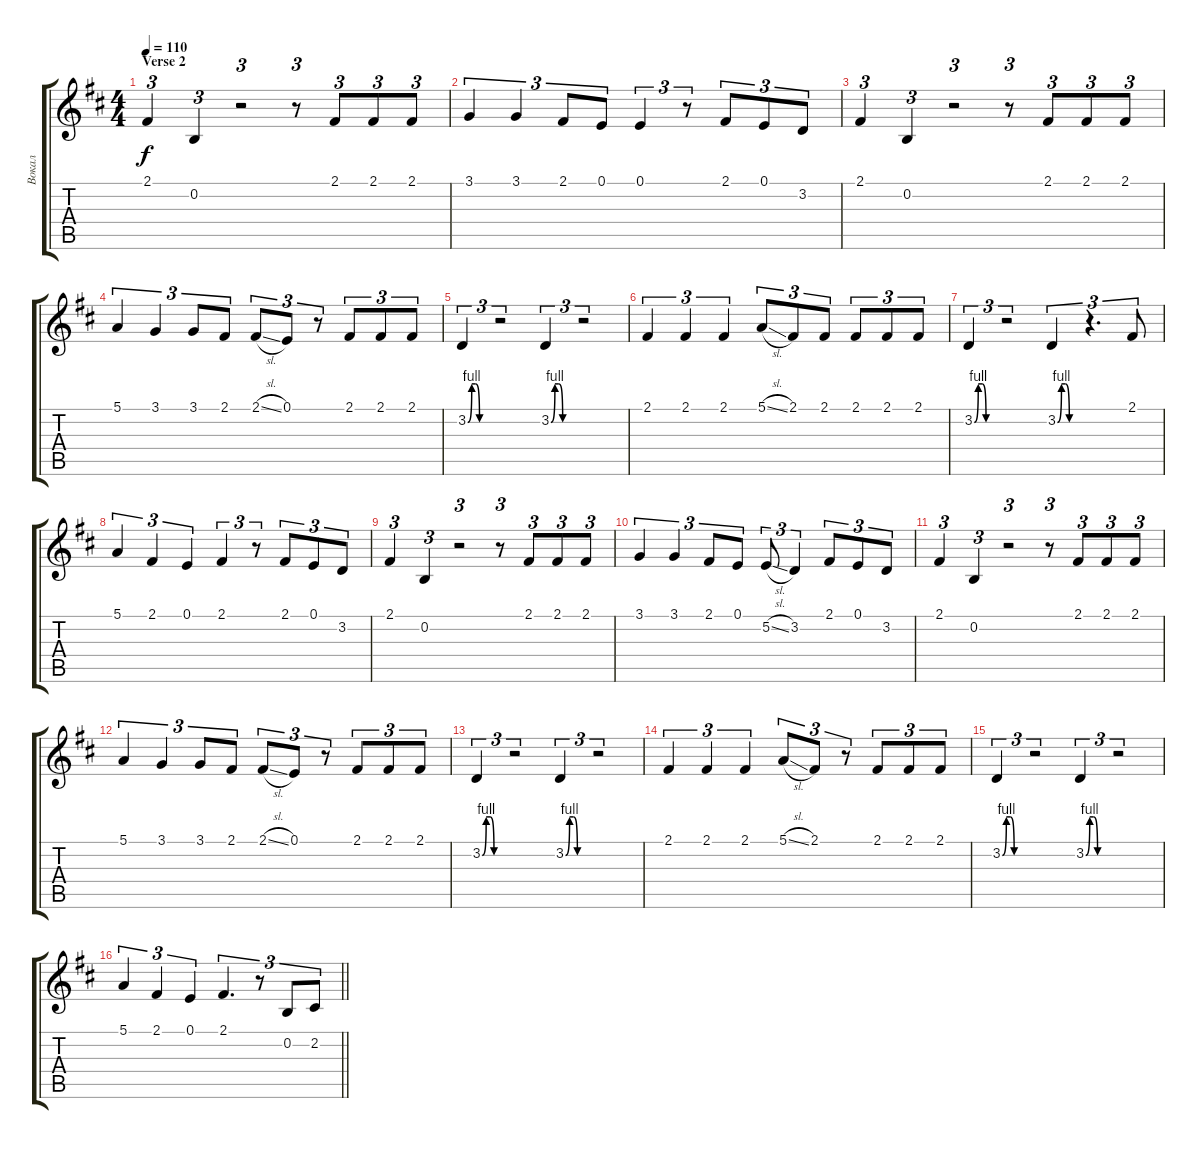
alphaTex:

\track ("Вокал" "Вокал") {instrument fx7echoes}
\staff {score tabs}
\tuning (E4 B3 G3 D3 A2 E2) {hide}
\ts (4 4)
\section ("" "Verse 2")
\tempo 110
\clef g2
\ks bminor
2.1.4{tu (3 2) dy f} 0.2.4{tu (3 2)} r.2{tu (3 2)} r.8{tu (3 2)} 2.1.8{tu (3 2)} 2.1.8{tu (3 2)} 2.1.8{tu (3 2)} |
3.1.4{tu (3 2)} 3.1.4{tu (3 2)} 2.1.8{tu (3 2)} 0.1.8{tu (3 2)} 0.1.4{tu (3 2)} r.8{tu (3 2)} 2.1.8{tu (3 2)} 0.1.8{tu (3 2)} 3.2.8{tu (3 2)} |
2.1.4{tu (3 2)} 0.2.4{tu (3 2)} r.2{tu (3 2)} r.8{tu (3 2)} 2.1.8{tu (3 2)} 2.1.8{tu (3 2)} 2.1.8{tu (3 2)} |
5.1.4{tu (3 2)} 3.1.4{tu (3 2)} 3.1.8{tu (3 2)} 2.1.8{tu (3 2)} 2.1{sl}.8{tu (3 2)} 0.1.8{tu (3 2)} r.8{tu (3 2)} 2.1.8{tu (3 2)} 2.1.8{tu (3 2)} 2.1.8{tu (3 2)} |
3.2{be (custom 0 0 10 4 20 4 30 0 60 0)}.4{tu (3 2)} r.2{tu (3 2)} 3.2{be (custom 0 0 10 4 20 4 30 0 60 0)}.4{tu (3 2)} r.2{tu (3 2)} |
2.1.4{tu (3 2)} 2.1.4{tu (3 2)} 2.1.4{tu (3 2)} 5.1{sl}.8{tu (3 2)} 2.1.8{tu (3 2)} 2.1.8{tu (3 2)} 2.1.8{tu (3 2)} 2.1.8{tu (3 2)} 2.1.8{tu (3 2)} |
3.2{be (custom 0 0 10 4 20 4 30 0 60 0)}.4{tu (3 2)} r.2{tu (3 2)} 3.2{be (custom 0 0 10 4 20 4 30 0 60 0)}.4{tu (3 2)} r.4{d tu (3 2)} 2.1.8{tu (3 2)} |
5.1.4{tu (3 2)} 2.1.4{tu (3 2)} 0.1.4{tu (3 2)} 2.1.4{tu (3 2)} r.8{tu (3 2)} 2.1.8{tu (3 2)} 0.1.8{tu (3 2)} 3.2.8{tu (3 2)} |
2.1.4{tu (3 2)} 0.2.4{tu (3 2)} r.2{tu (3 2)} r.8{tu (3 2)} 2.1.8{tu (3 2)} 2.1.8{tu (3 2)} 2.1.8{tu (3 2)} |
3.1.4{tu (3 2)} 3.1.4{tu (3 2)} 2.1.8{tu (3 2)} 0.1.8{tu (3 2)} 5.2{sl}.8{tu (3 2)} 3.2.4{tu (3 2)} 2.1.8{tu (3 2)} 0.1.8{tu (3 2)} 3.2.8{tu (3 2)} |
2.1.4{tu (3 2)} 0.2.4{tu (3 2)} r.2{tu (3 2)} r.8{tu (3 2)} 2.1.8{tu (3 2)} 2.1.8{tu (3 2)} 2.1.8{tu (3 2)} |
5.1.4{tu (3 2)} 3.1.4{tu (3 2)} 3.1.8{tu (3 2)} 2.1.8{tu (3 2)} 2.1{sl}.8{tu (3 2)} 0.1.8{tu (3 2)} r.8{tu (3 2)} 2.1.8{tu (3 2)} 2.1.8{tu (3 2)} 2.1.8{tu (3 2)} |
3.2{be (custom 0 0 10 4 20 4 30 0 60 0)}.4{tu (3 2)} r.2{tu (3 2)} 3.2{be (custom 0 0 10 4 20 4 30 0 60 0)}.4{tu (3 2)} r.2{tu (3 2)} |
2.1.4{tu (3 2)} 2.1.4{tu (3 2)} 2.1.4{tu (3 2)} 5.1{sl}.8{tu (3 2)} 2.1.8{tu (3 2)} r.8{tu (3 2)} 2.1.8{tu (3 2)} 2.1.8{tu (3 2)} 2.1.8{tu (3 2)} |
3.2{be (custom 0 0 10 4 20 4 30 0 60 0)}.4{tu (3 2)} r.2{tu (3 2)} 3.2{be (custom 0 0 10 4 20 4 30 0 60 0)}.4{tu (3 2)} r.2{tu (3 2)} |
\barLineRight lightlight
5.1.4{tu (3 2)} 2.1.4{tu (3 2)} 0.1.4{tu (3 2)} 2.1.4{d tu (3 2)} r.8{tu (3 2)} 0.2.8{tu (3 2)} 2.2.8{tu (3 2)}
